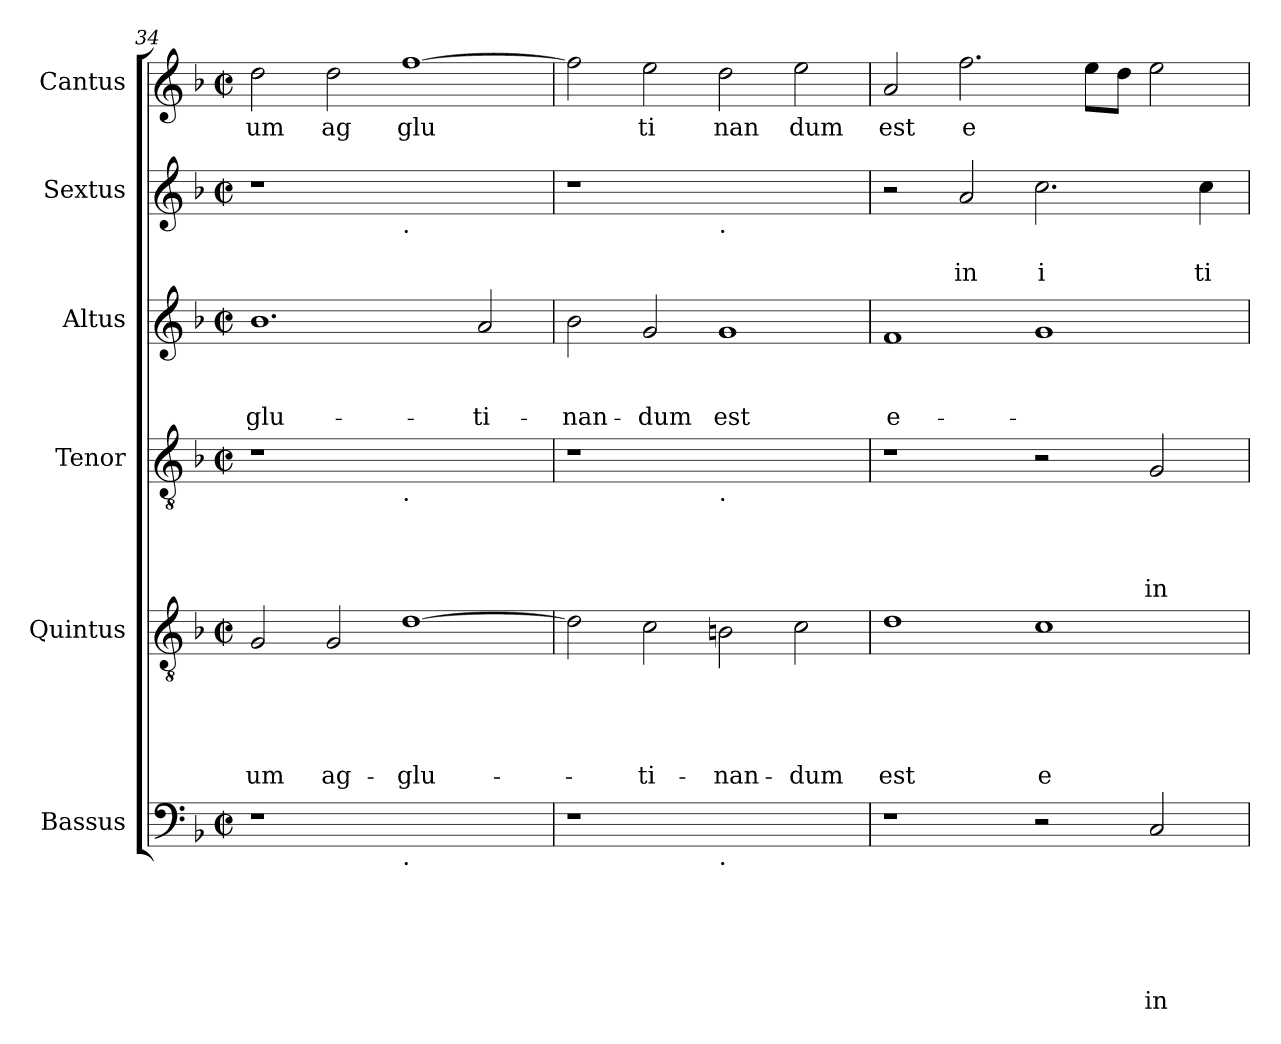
**kern	**text	**text	**text	**text	**text	**text	**kern	**text	**text	**text	**text	**text	**kern	**text	**text	**text	**text	**kern	**text	**text	**text	**kern	**text	**text	**kern	**text
*part6	*part6	*part6	*part6	*part6	*part6	*part6	*part5	*part5	*part5	*part5	*part5	*part5	*part4	*part4	*part4	*part4	*part4	*part3	*part3	*part3	*part3	*part2	*part2	*part2	*part1	*part1
*staff6	*staff6	*staff6	*staff6	*staff6	*staff6	*staff6	*staff5	*staff5	*staff5	*staff5	*staff5	*staff5	*staff4	*staff4	*staff4	*staff4	*staff4	*staff3	*staff3	*staff3	*staff3	*staff2	*staff2	*staff2	*staff1	*staff1
*I"Bassus	*	*	*	*	*	*	*I"Quintus	*	*	*	*	*	*I"Tenor	*	*	*	*	*I"Altus	*	*	*	*I"Sextus	*	*	*I"Cantus	*
*clefF4	*	*	*	*	*	*	*clefGv2	*	*	*	*	*	*clefGv2	*	*	*	*	*clefG2	*	*	*	*clefG2	*	*	*clefG2	*
*k[b-]	*	*	*	*	*	*	*k[b-]	*	*	*	*	*	*k[b-]	*	*	*	*	*k[b-]	*	*	*	*k[b-]	*	*	*k[b-]	*
*F:	*	*	*	*	*	*	*F:	*	*	*	*	*	*F:	*	*	*	*	*F:	*	*	*	*F:	*	*	*F:	*
*M2/2	*	*	*	*	*	*	*M2/2	*	*	*	*	*	*M2/2	*	*	*	*	*M2/2	*	*	*	*M2/2	*	*	*M2/2	*
*met(c|)	*	*	*	*	*	*	*met(c|)	*	*	*	*	*	*met(c|)	*	*	*	*	*met(c|)	*	*	*	*met(c|)	*	*	*met(c|)	*
=34	=34	=34	=34	=34	=34	=34	=34	=34	=34	=34	=34	=34	=34	=34	=34	=34	=34	=34	=34	=34	=34	=34	=34	=34	=34	=34
!	!	!	!	!	!	!	!	!	!	!	!	!LO:LY:b	!	!	!	!	!	!	!	!	!LO:LY:b	!	!	!	!	!LO:LY:b
1r	.	.	.	.	.	.	2G/	.	.	.	.	-um	1r	.	.	.	.	1.b-	.	.	-glu-	1r	.	.	2dd\	um
!	!	!	!	!	!	!	!	!	!	!	!	!LO:LY:b	!	!	!	!	!	!	!	!	!	!	!	!	!	!LO:LY:b
.	.	.	.	.	.	.	2G/	.	.	.	.	ag-	.	.	.	.	.	.	.	.	.	.	.	.	2dd\	ag
!	!	!	!	!	!	!	!	!	!	!	!	!	!	!	!	!	!	!	!	!	!	!LO:TX:b:t=.	!	!	!	!
!	!	!	!	!	!	!	!	!	!	!	!	!	!LO:TX:b:t=.	!	!	!	!	!	!	!	!	!	!	!	!	!
!LO:TX:b:t=.	!	!	!	!	!	!	!	!	!	!	!	!	!	!	!	!	!	!	!	!	!	!	!	!	!	!
!	!	!	!	!	!	!	!	!	!	!	!	!LO:LY:b	!	!	!	!	!	!	!	!	!	!	!	!	!	!LO:LY:b
1ryy	.	.	.	.	.	.	[>1d	.	.	.	.	-glu-	1ryy	.	.	.	.	.	.	.	.	1ryy	.	.	[>1ff	glu
!	!	!	!	!	!	!	!	!	!	!	!	!	!	!	!	!	!	!	!	!	!LO:LY:b	!	!	!	!	!
.	.	.	.	.	.	.	.	.	.	.	.	.	.	.	.	.	.	2a/	.	.	-ti-	.	.	.	.	.
=35	=35	=35	=35	=35	=35	=35	=35	=35	=35	=35	=35	=35	=35	=35	=35	=35	=35	=35	=35	=35	=35	=35	=35	=35	=35	=35
!	!	!	!	!	!	!	!	!	!	!	!	!	!	!	!	!	!	!	!	!	!LO:LY:b	!	!	!	!	!
1r	.	.	.	.	.	.	2d\]	.	.	.	.	.	1r	.	.	.	.	2b-\	.	.	-nan-	1r	.	.	2ff\]	.
!	!	!	!	!	!	!	!	!	!	!	!	!LO:LY:b	!	!	!	!	!	!	!	!	!LO:LY:b	!	!	!	!	!LO:LY:b
.	.	.	.	.	.	.	2c\	.	.	.	.	-ti-	.	.	.	.	.	2g/	.	.	-dum	.	.	.	2ee\	ti
!	!	!	!	!	!	!	!	!	!	!	!	!	!	!	!	!	!	!	!	!	!	!LO:TX:b:t=.	!	!	!	!
!	!	!	!	!	!	!	!	!	!	!	!	!	!LO:TX:b:t=.	!	!	!	!	!	!	!	!	!	!	!	!	!
!LO:TX:b:t=.	!	!	!	!	!	!	!	!	!	!	!	!	!	!	!	!	!	!	!	!	!	!	!	!	!	!
!	!	!	!	!	!	!	!	!	!	!	!	!LO:LY:b	!	!	!	!	!	!	!	!	!LO:LY:b	!	!	!	!	!LO:LY:b
1ryy	.	.	.	.	.	.	2Bn\	.	.	.	.	-nan-	1ryy	.	.	.	.	1g	.	.	est	1ryy	.	.	2dd\	nan
!	!	!	!	!	!	!	!	!	!	!	!	!LO:LY:b	!	!	!	!	!	!	!	!	!	!	!	!	!	!LO:LY:b
.	.	.	.	.	.	.	2c\	.	.	.	.	-dum	.	.	.	.	.	.	.	.	.	.	.	.	2ee\	dum
=36	=36	=36	=36	=36	=36	=36	=36	=36	=36	=36	=36	=36	=36	=36	=36	=36	=36	=36	=36	=36	=36	=36	=36	=36	=36	=36
!	!	!	!	!	!	!	!	!	!	!	!	!LO:LY:b	!	!	!	!	!	!	!	!	!LO:LY:b	!	!	!	!	!LO:LY:b
1r	.	.	.	.	.	.	1d	.	.	.	.	est	1r	.	.	.	.	1f	.	.	e-	2r	.	.	2a/	est
!	!	!	!	!	!	!	!	!	!	!	!	!	!	!	!	!	!	!	!	!	!	!	!	!LO:LY:b	!	!LO:LY:b
.	.	.	.	.	.	.	.	.	.	.	.	.	.	.	.	.	.	.	.	.	.	2a/	.	in	2.ff\	e
!	!	!	!	!	!	!	!	!	!	!	!	!LO:LY:b	!	!	!	!	!	!	!	!	!	!	!	!LO:LY:b	!	!
2r	.	.	.	.	.	.	1c	.	.	.	.	e-	2r	.	.	.	.	1g	.	.	.	2.cc\	.	i	.	.
.	.	.	.	.	.	.	.	.	.	.	.	.	.	.	.	.	.	.	.	.	.	.	.	.	8ee\L	.
.	.	.	.	.	.	.	.	.	.	.	.	.	.	.	.	.	.	.	.	.	.	.	.	.	8dd\J	.
!	!	!	!	!	!	!LO:LY:b	!	!	!	!	!	!	!	!	!	!	!LO:LY:b	!	!	!	!	!	!	!	!	!
2C/	.	.	.	.	.	in	.	.	.	.	.	.	2G/	.	.	.	in	.	.	.	.	.	.	.	2ee\	.
!	!	!	!	!	!	!	!	!	!	!	!	!	!	!	!	!	!	!	!	!	!	!	!	!LO:LY:b	!	!
.	.	.	.	.	.	.	.	.	.	.	.	.	.	.	.	.	.	.	.	.	.	4cc\	.	ti	.	.
=	=	=	=	=	=	=	=	=	=	=	=	=	=	=	=	=	=	=	=	=	=	=	=	=	=	=
*-	*-	*-	*-	*-	*-	*-	*-	*-	*-	*-	*-	*-	*-	*-	*-	*-	*-	*-	*-	*-	*-	*-	*-	*-	*-	*-
